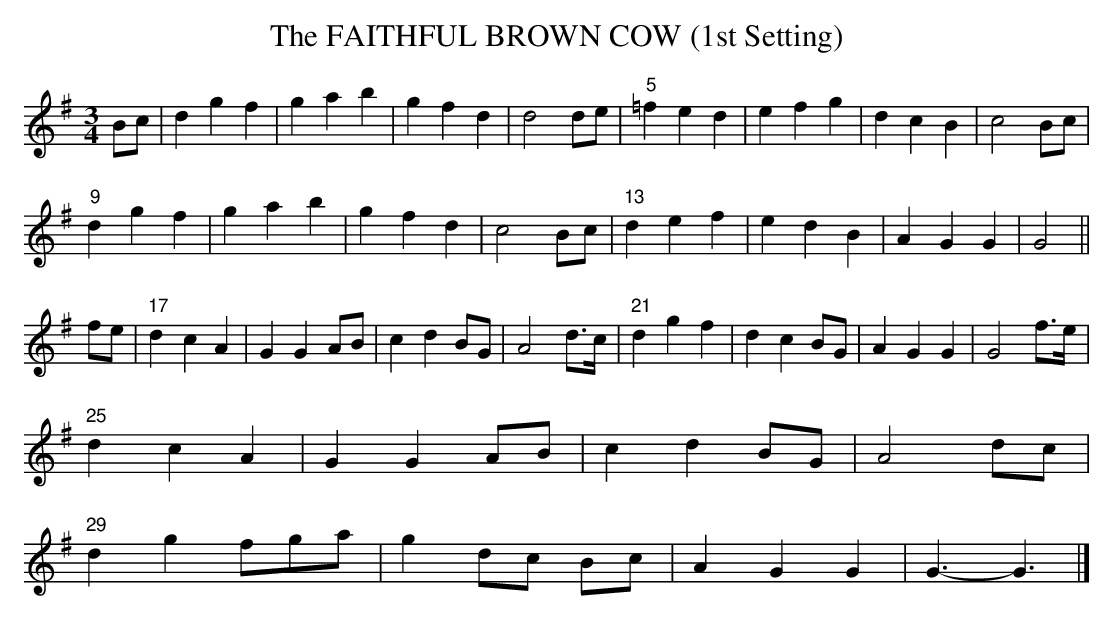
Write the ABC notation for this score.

X:1
T:FAITHFUL BROWN COW (1st Setting), The
Y:"moderate"
M:3/4
L:1/8
K:G
Bc|d2g2f2|g2a2b2|g2f2d2|d4de|\
"5"=f2e2d2|e2f2g2|d2c2B2|c4Bc|
"9"d2g2f2|g2a2b2|g2f2d2|c4Bc|\
"13"d2e2f2|e2d2B2|A2G2G2|G4||
fe|"17"d2c2A2|G2G2AB|c2d2BG|A4d>c|\
"21"d2g2f2|d2c2BG|A2G2G2|G4f>e|
"25"d2c2A2|G2G2AB|c2d2BG|A4dc|
"29"d2g2fga|g2dc Bc|A2G2G2|G3-G3|]
